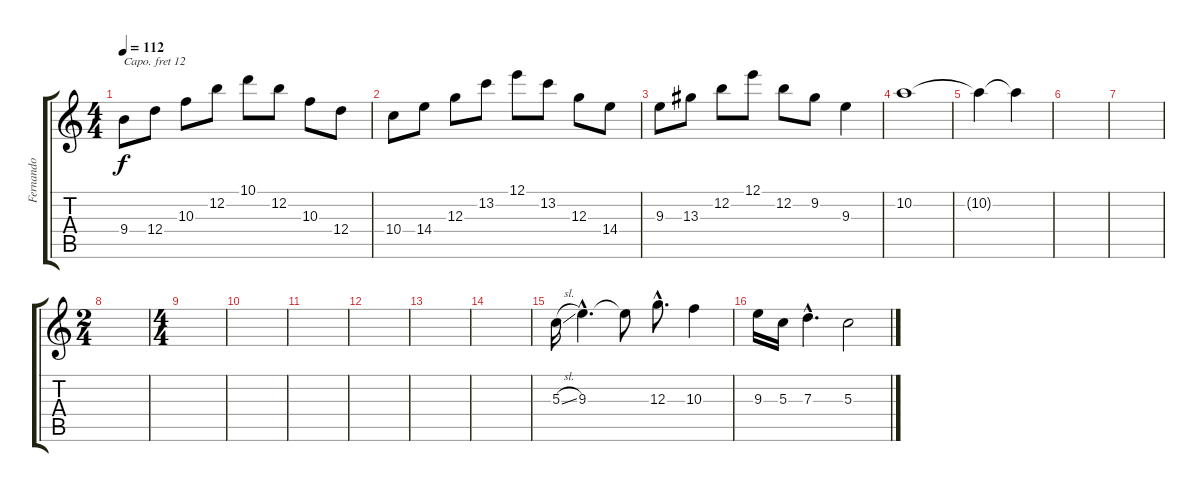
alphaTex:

\track ("Fernando" "Fernando") {instrument flute}
\staff {score tabs}
\capo 12
\tuning (E4 B3 G3 D3 A2 E2) {hide}
\ts (4 4)
\tempo 112
\clef g2
\ks c
9.4.8{dy f} 12.4.8 10.3.8 12.2.8 10.1.8 12.2.8 10.3.8 12.4.8 |
10.4.8 14.4.8 12.3.8 13.2.8 12.1.8 13.2.8 12.3.8 14.4.8 |
9.3.8 13.3.8 12.2.8 12.1.8 12.2.8 9.2.8 9.3.4 |
10.2.1 |
10.2{t}.4 10.2{t}.4 |
|
|
\ts (2 4)
|
\ts (4 4)
|
|
|
|
|
|
5.3{sl}.16 9.3{hac}.4{d} 9.3{t}.8 12.3{hac}.8{d} 10.3.4 |
9.3.16 5.3.16 7.3{hac}.4{d} 5.3.2
